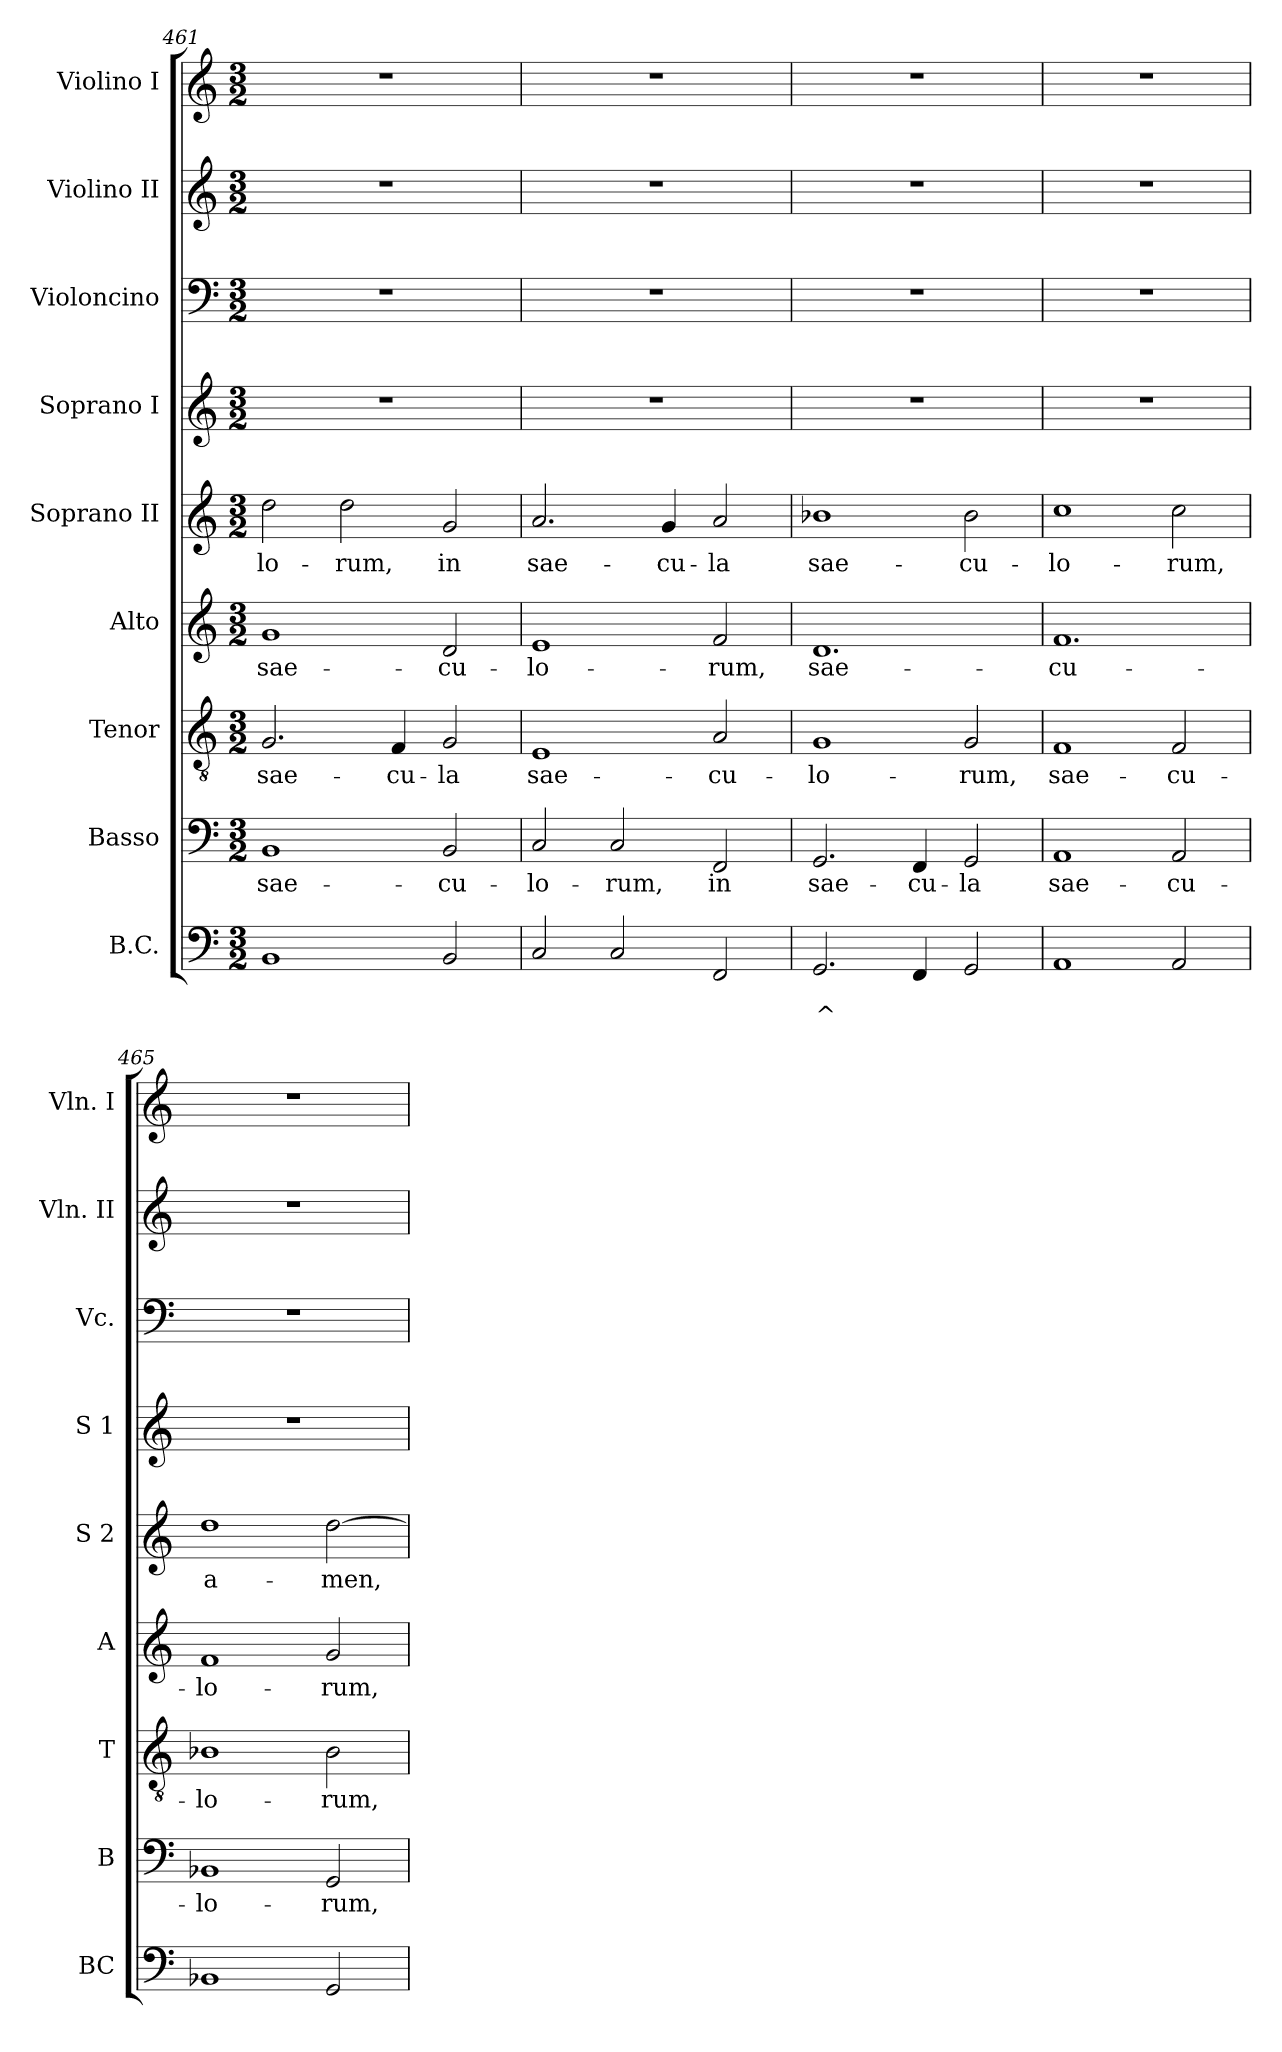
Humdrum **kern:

**kern	**text	**text	**kern	**text	**kern	**text	**kern	**text	**kern	**text	**kern	**kern	**kern	**kern
*part9	*part9	*part9	*part8	*part8	*part7	*part7	*part6	*part6	*part5	*part5	*part4	*part3	*part2	*part1
*staff9	*staff9	*staff9	*staff8	*staff8	*staff7	*staff7	*staff6	*staff6	*staff5	*staff5	*staff4	*staff3	*staff2	*staff1
*I"B.C.	*	*	*I"Basso	*	*I"Tenor	*	*I"Alto	*	*I"Soprano II	*	*I"Soprano I	*I"Violoncino	*I"Violino II	*I"Violino I
*I'BC	*	*	*I'B	*	*I'T	*	*I'A	*	*I'S 2	*	*I'S 1	*I'Vc.	*I'Vln. II	*I'Vln. I
*clefF4	*	*	*clefF4	*	*clefGv2	*	*clefG2	*	*clefG2	*	*clefG2	*clefF4	*clefG2	*clefG2
*k[]	*	*	*k[]	*	*k[]	*	*k[]	*	*k[]	*	*k[]	*k[]	*k[]	*k[]
*C:	*	*	*C:	*	*C:	*	*C:	*	*C:	*	*C:	*C:	*C:	*C:
*M3/2	*	*	*M3/2	*	*M3/2	*	*M3/2	*	*M3/2	*	*M3/2	*M3/2	*M3/2	*M3/2
=461	=461	=461	=461	=461	=461	=461	=461	=461	=461	=461	=461	=461	=461	=461
!	!	!	!	!LO:LY:b	!	!LO:LY:b	!	!LO:LY:b	!	!LO:LY:b	!	!	!	!
1BB	.	.	1BB	sae-	2.G/	sae-	1g	sae-	2dd\	-lo-	1.r	1.r	1.r	1.r
!	!	!	!	!	!	!	!	!	!	!LO:LY:b	!	!	!	!
.	.	.	.	.	.	.	.	.	2dd\	-rum,	.	.	.	.
!	!	!	!	!	!	!LO:LY:b	!	!	!	!	!	!	!	!
.	.	.	.	.	4F/	-cu-	.	.	.	.	.	.	.	.
!	!	!	!	!LO:LY:b	!	!LO:LY:b	!	!LO:LY:b	!	!LO:LY:b	!	!	!	!
2BB/	.	.	2BB/	-cu-	2G/	-la	2d/	-cu-	2g/	in	.	.	.	.
=462	=462	=462	=462	=462	=462	=462	=462	=462	=462	=462	=462	=462	=462	=462
!	!	!	!	!LO:LY:b	!	!LO:LY:b	!	!LO:LY:b	!	!LO:LY:b	!	!	!	!
2C/	.	.	2C/	-lo-	1E	sae-	1e	-lo-	2.a/	sae-	1.r	1.r	1.r	1.r
!	!	!	!	!LO:LY:b	!	!	!	!	!	!	!	!	!	!
2C/	.	.	2C/	-rum,	.	.	.	.	.	.	.	.	.	.
!	!	!	!	!	!	!	!	!	!	!LO:LY:b	!	!	!	!
.	.	.	.	.	.	.	.	.	4g/	-cu-	.	.	.	.
!	!	!	!	!LO:LY:b	!	!LO:LY:b	!	!LO:LY:b	!	!LO:LY:b	!	!	!	!
2FF/	.	.	2FF/	in	2A/	-cu-	2f/	-rum,	2a/	-la	.	.	.	.
=463	=463	=463	=463	=463	=463	=463	=463	=463	=463	=463	=463	=463	=463	=463
!	!	!LO:LY:b	!	!LO:LY:b	!	!LO:LY:b	!	!LO:LY:b	!	!LO:LY:b	!	!	!	!
2.GG/	.	^	2.GG/	sae-	1G	-lo-	1.d	sae-	1b-X	sae-	1.r	1.r	1.r	1.r
!	!	!	!	!LO:LY:b	!	!	!	!	!	!	!	!	!	!
4FF/	.	.	4FF/	-cu-	.	.	.	.	.	.	.	.	.	.
!	!	!	!	!LO:LY:b	!	!LO:LY:b	!	!	!	!LO:LY:b	!	!	!	!
2GG/	.	.	2GG/	-la	2G/	-rum,	.	.	2b-\	-cu-	.	.	.	.
!!LO:PB:g=z
=464	=464	=464	=464	=464	=464	=464	=464	=464	=464	=464	=464	=464	=464	=464
!	!	!	!	!LO:LY:b	!	!LO:LY:b	!	!LO:LY:b	!	!LO:LY:b	!	!	!	!
1AA	.	.	1AA	sae-	1F	sae-	1.f	-cu-	1cc	-lo-	1.r	1.r	1.r	1.r
!	!	!	!	!LO:LY:b	!	!LO:LY:b	!	!	!	!LO:LY:b	!	!	!	!
2AA/	.	.	2AA/	-cu-	2F/	-cu-	.	.	2cc\	-rum,	.	.	.	.
=465	=465	=465	=465	=465	=465	=465	=465	=465	=465	=465	=465	=465	=465	=465
!	!	!	!	!LO:LY:b	!	!LO:LY:b	!	!LO:LY:b	!	!LO:LY:b	!	!	!	!
1BB-X	.	.	1BB-X	-lo-	1B-X	-lo-	1f	-lo-	1dd	a-	1.r	1.r	1.r	1.r
!	!	!	!	!LO:LY:b	!	!LO:LY:b	!	!LO:LY:b	!	!LO:LY:b	!	!	!	!
2GG/	.	.	2GG/	-rum,	2B-\	-rum,	2g/	-rum,	[2dd\	-men,	.	.	.	.
=	=	=	=	=	=	=	=	=	=	=	=	=	=	=
*-	*-	*-	*-	*-	*-	*-	*-	*-	*-	*-	*-	*-	*-	*-
